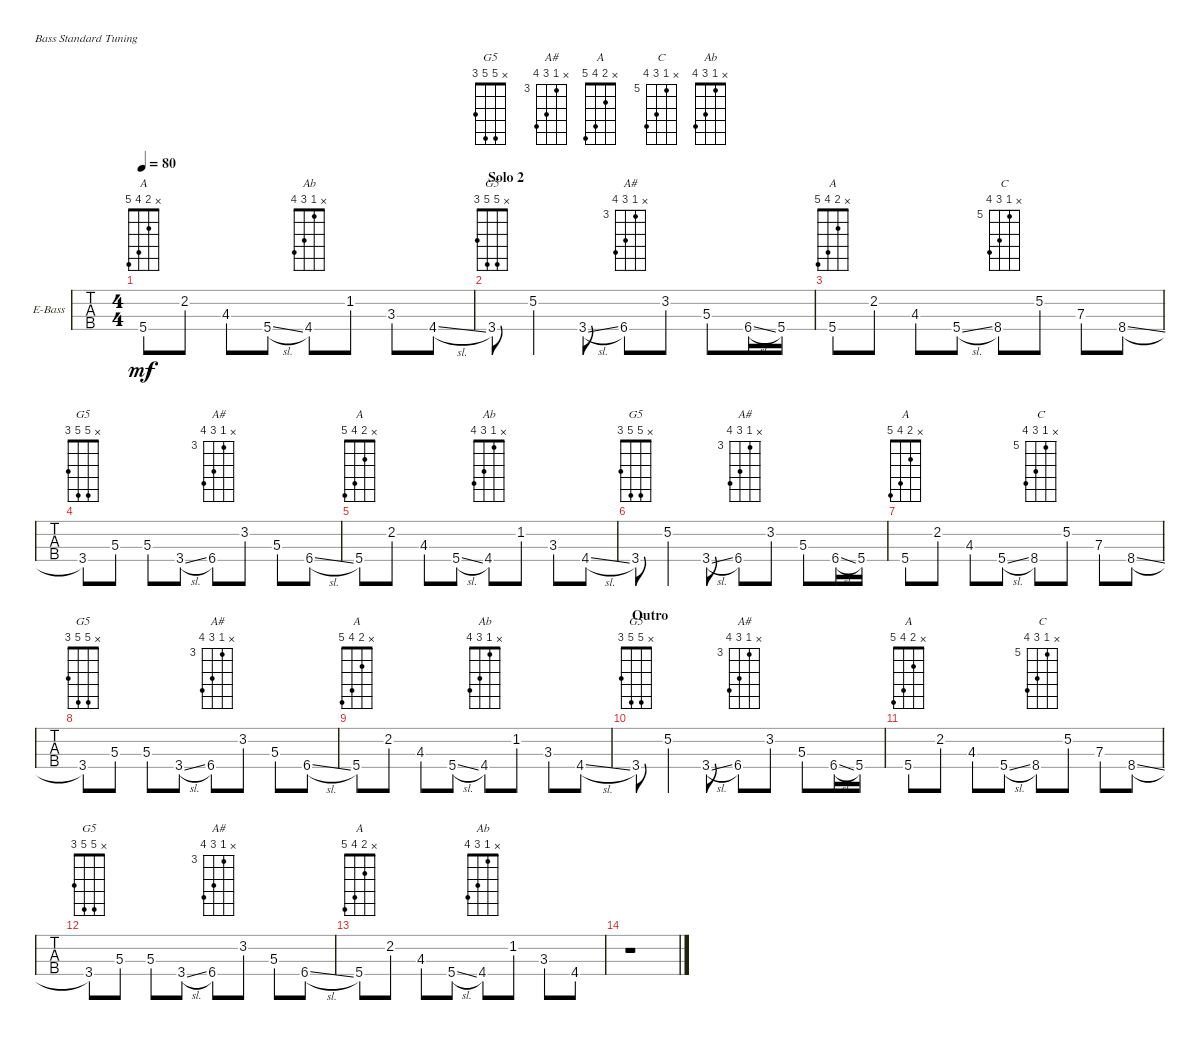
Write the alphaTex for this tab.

\defaultSystemsLayout 4
\bracketExtendMode groupsimilarinstruments
\firstSystemTrackNameOrientation horizontal
\otherSystemsTrackNameOrientation horizontal
\chordDiagramsInScore
\track ("Bass" "E-Bass") {instrument electricbassfinger}
\staff {tabs}
\tuning (G2 D2 A1 E1)
\chord ("G5" x 5 5 3) {showfingering false}
\chord ("A#" x 3 5 6) {firstfret 3 showfingering false}
\chord ("A" x 2 4 5) {showfingering false}
\chord ("C" x 5 7 8) {firstfret 5 showfingering false}
\chord ("Ab" x 1 3 4) {showfingering false}
\ts (4 4)
\tempo 80
\clef f4
\ks c
5.4.8{ch "A" dy mf} 2.2.8 4.3.8 5.4{sl}.8 4.4.8{ch "Ab"} 1.2.8 3.3.8 4.4{sl}.8 |
\section ("" "Solo 2")
3.4.8{ch "G5"} 5.2.4 3.4{sl}.8 6.4.8{ch "A#"} 3.2.8 5.3.8 6.4{sl}.16 5.4.16 |
5.4.8{ch "A"} 2.2.8 4.3.8 5.4{sl}.8 8.4.8{ch "C"} 5.2.8 7.3.8 8.4{sl}.8 |
3.4.8{ch "G5"} 5.3.8 5.3.8 3.4{sl}.8 6.4.8{ch "A#"} 3.2.8 5.3.8 6.4{sl}.8 |
5.4.8{ch "A"} 2.2.8 4.3.8 5.4{sl}.8 4.4.8{ch "Ab"} 1.2.8 3.3.8 4.4{sl}.8 |
3.4.8{ch "G5"} 5.2.4 3.4{sl}.8 6.4.8{ch "A#"} 3.2.8 5.3.8 6.4{sl}.16 5.4.16 |
5.4.8{ch "A"} 2.2.8 4.3.8 5.4{sl}.8 8.4.8{ch "C"} 5.2.8 7.3.8 8.4{sl}.8 |
3.4.8{ch "G5"} 5.3.8 5.3.8 3.4{sl}.8 6.4.8{ch "A#"} 3.2.8 5.3.8 6.4{sl}.8 |
5.4.8{ch "A"} 2.2.8 4.3.8 5.4{sl}.8 4.4.8{ch "Ab"} 1.2.8 3.3.8 4.4{sl}.8 |
\section ("" "Outro")
3.4.8{ch "G5"} 5.2.4 3.4{sl}.8 6.4.8{ch "A#"} 3.2.8 5.3.8 6.4{sl}.16 5.4.16 |
5.4.8{ch "A"} 2.2.8 4.3.8 5.4{sl}.8 8.4.8{ch "C"} 5.2.8 7.3.8 8.4{sl}.8 |
3.4.8{ch "G5"} 5.3.8 5.3.8 3.4{sl}.8 6.4.8{ch "A#"} 3.2.8 5.3.8 6.4{sl}.8 |
5.4.8{ch "A"} 2.2.8 4.3.8 5.4{sl}.8 4.4.8{ch "Ab"} 1.2.8 3.3.8 4.4.8 |
r.1
